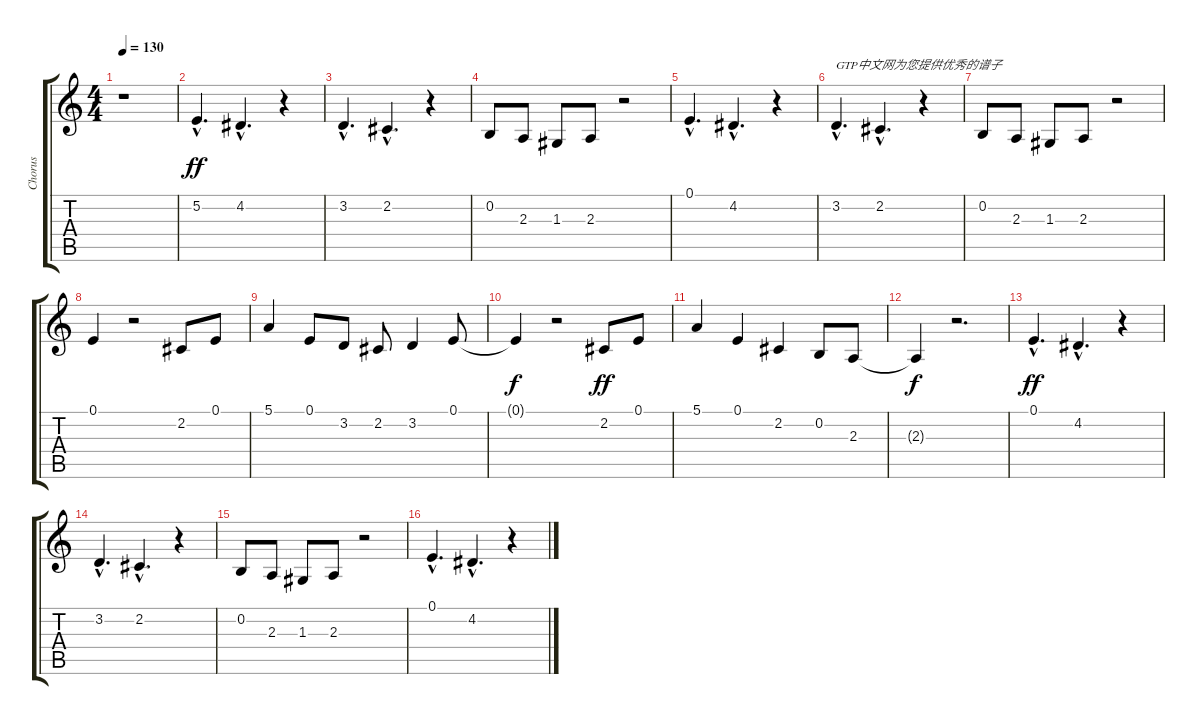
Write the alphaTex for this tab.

\track ("Chorus" "Chorus") {instrument clarinet}
\staff {score tabs}
\tuning (E4 B3 G3 D3 A2 E2) {hide}
\ts (4 4)
\tempo 130
\clef g2
\ks c
r.1{dy ff instrument clarinet} |
5.2{hac}.4{d} 4.2{hac}.4{d} r.4 |
3.2{hac}.4{d} 2.2{hac}.4{d} r.4 |
0.2.8 2.3.8 1.3.8 2.3.8 r.2 |
0.1{hac}.4{d} 4.2{hac}.4{d} r.4 |
3.2{hac}.4{d txt "GTP中文网为您提供优秀的谱子"} 2.2{hac}.4{d} r.4 |
0.2.8 2.3.8 1.3.8 2.3.8 r.2 |
0.1.4 r.2 2.2.8 0.1.8 |
5.1.4 0.1.8 3.2.8 2.2.8 3.2.4 0.1.8 |
0.1{t}.4{dy f} r.2 2.2.8{dy ff} 0.1.8 |
5.1.4 0.1.4 2.2.4 0.2.8 2.3.8 |
2.3{t}.4{dy f} r.2{d} |
0.1{hac}.4{d dy ff} 4.2{hac}.4{d} r.4 |
3.2{hac}.4{d} 2.2{hac}.4{d} r.4 |
0.2.8 2.3.8 1.3.8 2.3.8 r.2 |
0.1{hac}.4{d} 4.2{hac}.4{d} r.4
